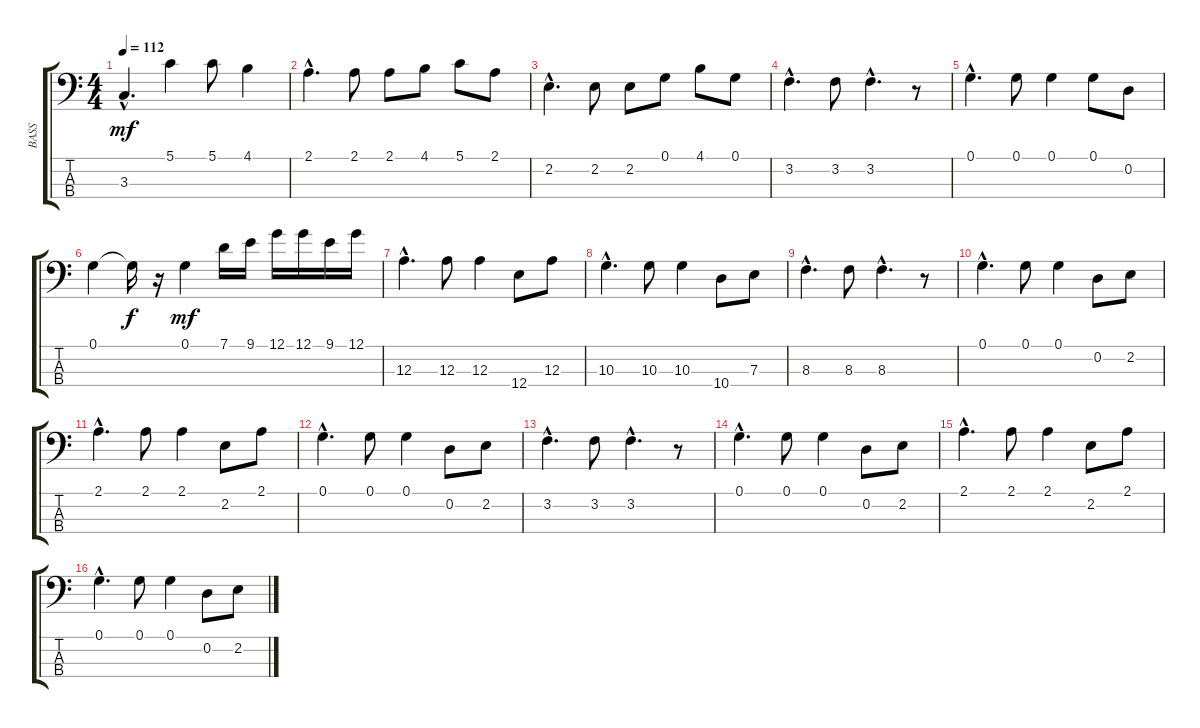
\track ("BASS" "BASS") {instrument slapbass1}
\staff {score tabs}
\tuning (G2 D2 A1 E1) {hide}
\ts (4 4)
\tempo 112
\clef f4
\ks c
3.3{hac}.4{d dy mf} 5.1.4 5.1.8 4.1.4 |
2.1{hac}.4{d} 2.1.8 2.1.8 4.1.8 5.1.8 2.1.8 |
2.2{hac}.4{d} 2.2.8 2.2.8 0.1.8 4.1.8 0.1.8 |
3.2{hac}.4{d} 3.2.8 3.2{hac}.4{d} r.8 |
0.1{hac}.4{d} 0.1.8 0.1.4 0.1.8 0.2.8 |
0.1.4 0.1{t}.16{dy f} r.16 0.1.4{dy mf} 7.1.16 9.1.16 12.1.16 12.1.16 9.1.16 12.1.16 |
12.3{hac}.4{d} 12.3.8 12.3.4 12.4.8 12.3.8 |
10.3{hac}.4{d} 10.3.8 10.3.4 10.4.8 7.3.8 |
8.3{hac}.4{d} 8.3.8 8.3{hac}.4{d} r.8 |
0.1{hac}.4{d} 0.1.8 0.1.4 0.2.8 2.2.8 |
2.1{hac}.4{d} 2.1.8 2.1.4 2.2.8 2.1.8 |
0.1{hac}.4{d} 0.1.8 0.1.4 0.2.8 2.2.8 |
3.2{hac}.4{d} 3.2.8 3.2{hac}.4{d} r.8 |
0.1{hac}.4{d} 0.1.8 0.1.4 0.2.8 2.2.8 |
2.1{hac}.4{d} 2.1.8 2.1.4 2.2.8 2.1.8 |
0.1{hac}.4{d} 0.1.8 0.1.4 0.2.8 2.2.8
